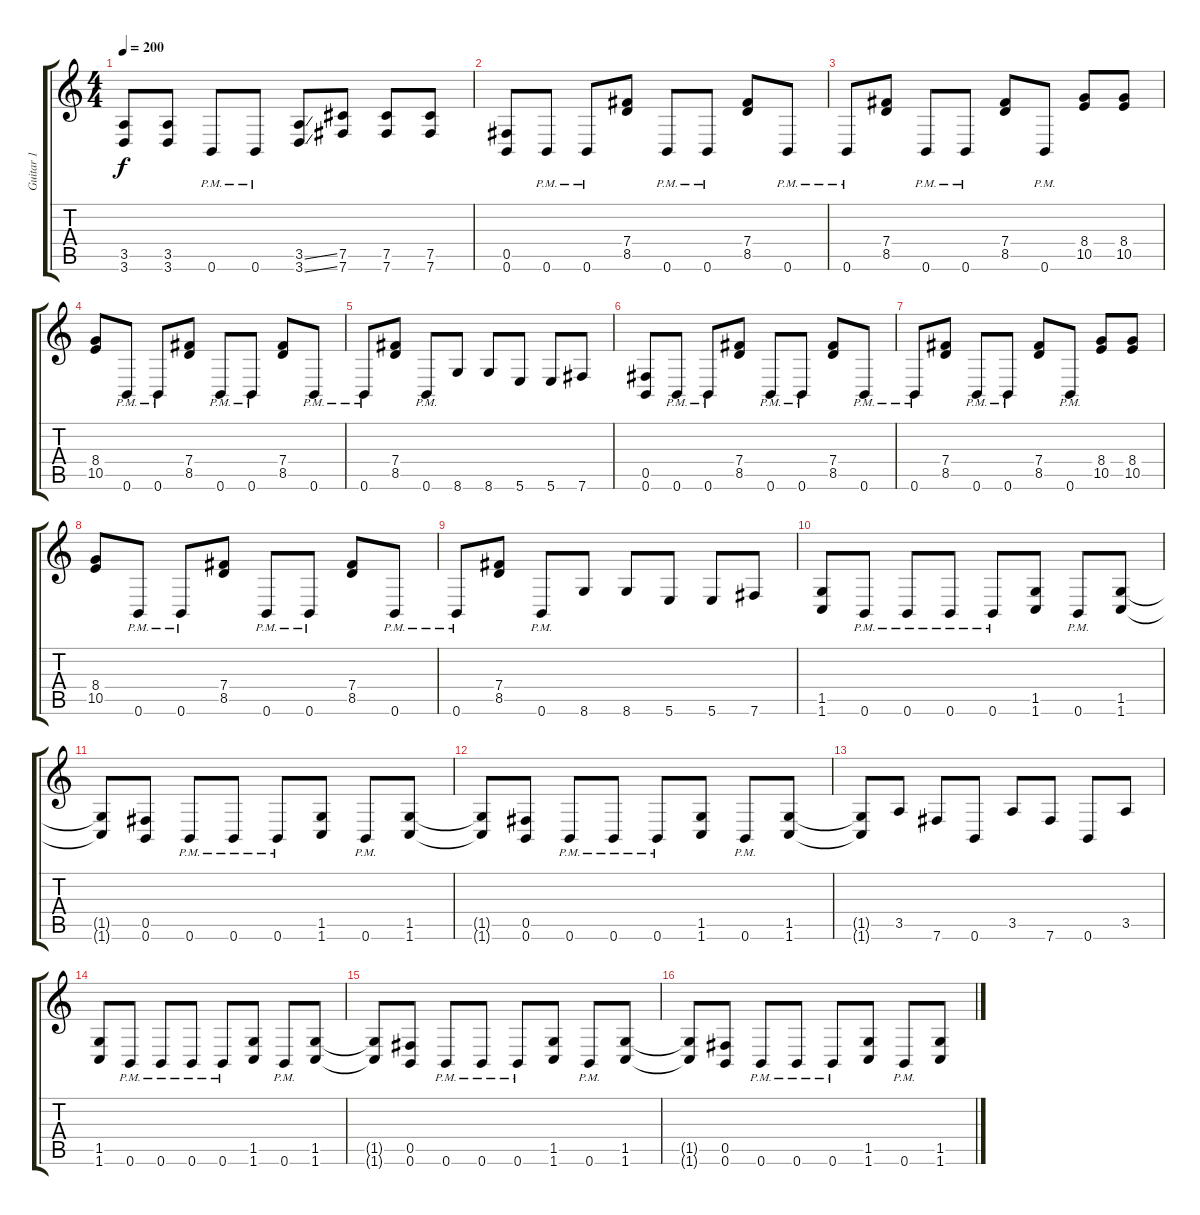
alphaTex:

\track ("Guitar 1" "Guitar 1") {instrument distortionguitar}
\staff {score tabs}
\tuning (Db4 Ab3 E3 B2 Gb2 B1) {hide}
\ts (4 4)
\tempo 200
\clef g2
\ks c
(3.5{t} 3.6{t}).8{dy f} (3.5 3.6).8 0.6{pm}.8 0.6{pm}.8 (3.5{ss} 3.6{ss}).8 (7.5 7.6).8 (7.5 7.6).8 (7.5 7.6).8 |
(0.5 0.6).8 0.6{pm}.8 0.6{pm}.8 (7.4 8.5).8 0.6{pm}.8 0.6{pm}.8 (7.4 8.5).8 0.6{pm}.8 |
0.6{pm}.8 (7.4 8.5).8 0.6{pm}.8 0.6{pm}.8 (7.4 8.5).8 0.6{pm}.8 (8.4 10.5).8 (8.4 10.5).8 |
(8.4 10.5).8 0.6{pm}.8 0.6{pm}.8 (7.4 8.5).8 0.6{pm}.8 0.6{pm}.8 (7.4 8.5).8 0.6{pm}.8 |
0.6{pm}.8 (7.4 8.5).8 0.6{pm}.8 8.6.8 8.6.8 5.6.8 5.6.8 7.6.8 |
(0.5 0.6).8 0.6{pm}.8 0.6{pm}.8 (7.4 8.5).8 0.6{pm}.8 0.6{pm}.8 (7.4 8.5).8 0.6{pm}.8 |
0.6{pm}.8 (7.4 8.5).8 0.6{pm}.8 0.6{pm}.8 (7.4 8.5).8 0.6{pm}.8 (8.4 10.5).8 (8.4 10.5).8 |
(8.4 10.5).8 0.6{pm}.8 0.6{pm}.8 (7.4 8.5).8 0.6{pm}.8 0.6{pm}.8 (7.4 8.5).8 0.6{pm}.8 |
0.6{pm}.8 (7.4 8.5).8 0.6{pm}.8 8.6.8 8.6.8 5.6.8 5.6.8 7.6.8 |
(1.5 1.6).8 0.6{pm}.8 0.6{pm}.8 0.6{pm}.8 0.6{pm}.8 (1.5 1.6).8 0.6{pm}.8 (1.5 1.6).8 |
(1.5{t} 1.6{t}).8 (0.5 0.6).8 0.6{pm}.8 0.6{pm}.8 0.6{pm}.8 (1.5 1.6).8 0.6{pm}.8 (1.5 1.6).8 |
(1.5{t} 1.6{t}).8 (0.5 0.6).8 0.6{pm}.8 0.6{pm}.8 0.6{pm}.8 (1.5 1.6).8 0.6{pm}.8 (1.5 1.6).8 |
(1.5{t} 1.6{t}).8 3.5.8 7.6.8 0.6.8 3.5.8 7.6.8 0.6.8 3.5.8 |
(1.5 1.6).8 0.6{pm}.8 0.6{pm}.8 0.6{pm}.8 0.6{pm}.8 (1.5 1.6).8 0.6{pm}.8 (1.5 1.6).8 |
(1.5{t} 1.6{t}).8 (0.5 0.6).8 0.6{pm}.8 0.6{pm}.8 0.6{pm}.8 (1.5 1.6).8 0.6{pm}.8 (1.5 1.6).8 |
(1.5{t} 1.6{t}).8 (0.5 0.6).8 0.6{pm}.8 0.6{pm}.8 0.6{pm}.8 (1.5 1.6).8 0.6{pm}.8 (1.5 1.6).8
